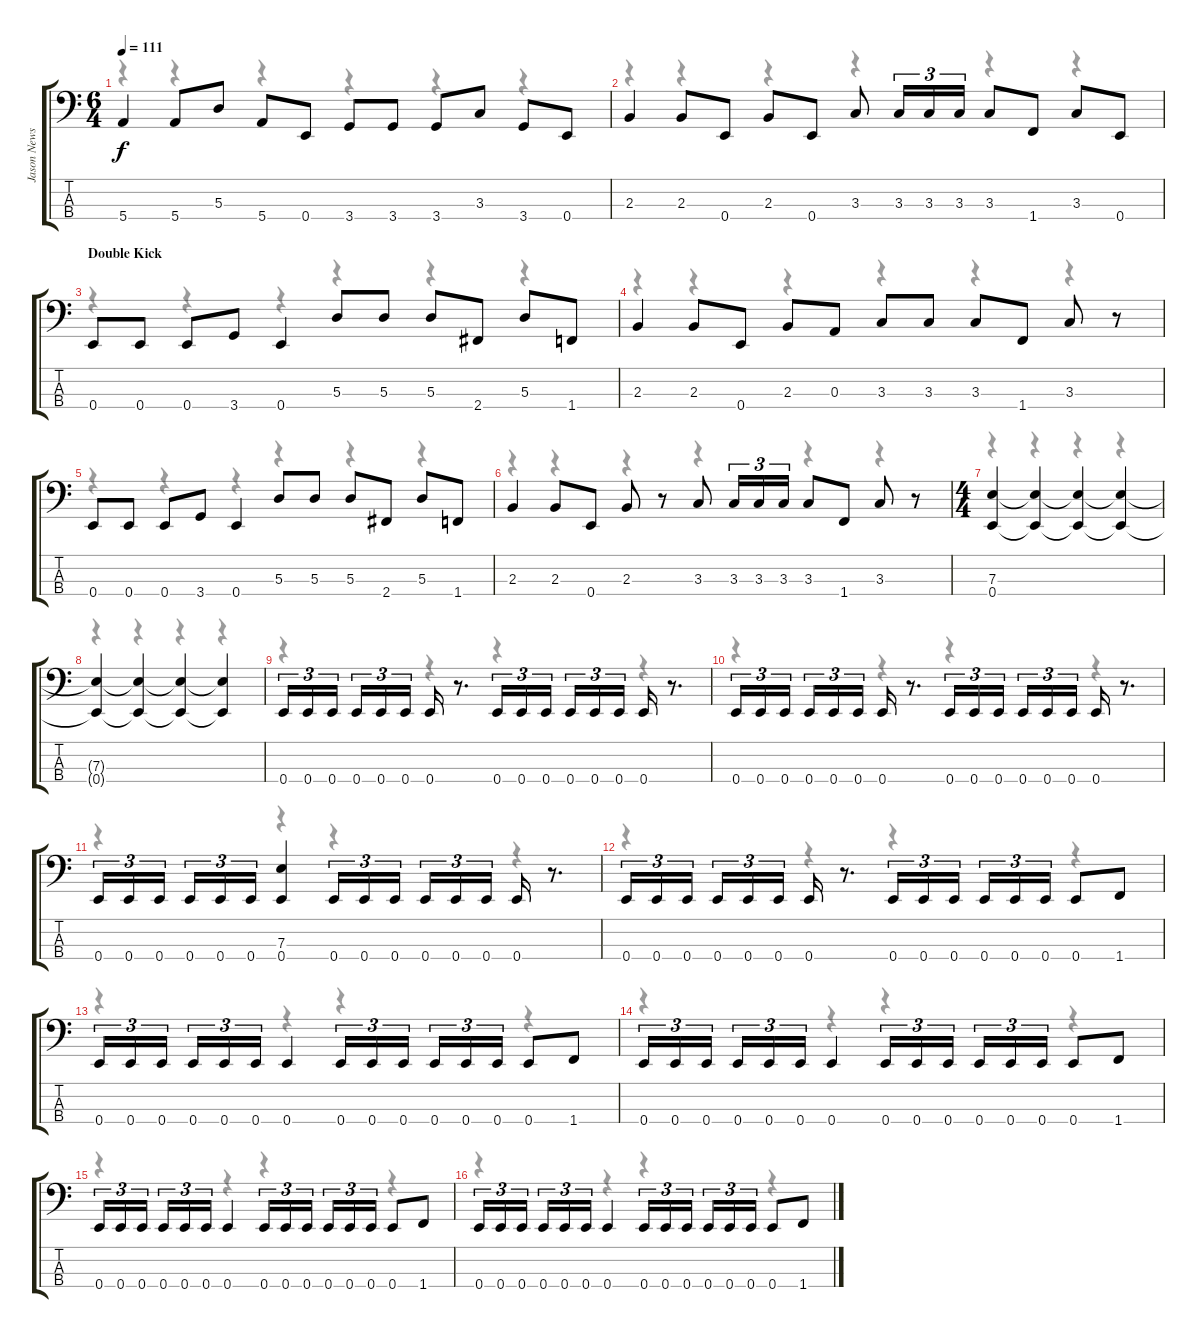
\track ("Jason Newsted (Bass)" "Jason News") {instrument electricbasspick}
\staff {score tabs}
\tuning (G2 D2 A1 E1) {hide}
\voice
\ts (6 4)
\tempo 111
\clef f4
\ks c
5.4.4{dy f} 5.4.8 5.3.8 5.4.8 0.4.8 3.4.8 3.4.8 3.4.8 3.3.8 3.4.8 0.4.8 |
2.3.4 2.3.8 0.4.8 2.3.8 0.4.8 3.3.8 3.3.16{tu (3 2)} 3.3.16{tu (3 2)} 3.3.16{tu (3 2)} 3.3.8 1.4.8 3.3.8 0.4.8 |
\section ("" "Double Kick")
0.4.8 0.4.8 0.4.8 3.4.8 0.4.4 5.3.8 5.3.8 5.3.8 2.4.8 5.3.8 1.4.8 |
2.3.4 2.3.8 0.4.8 2.3.8 0.3.8 3.3.8 3.3.8 3.3.8 1.4.8 3.3.8 r.8 |
0.4.8 0.4.8 0.4.8 3.4.8 0.4.4 5.3.8 5.3.8 5.3.8 2.4.8 5.3.8 1.4.8 |
2.3.4 2.3.8 0.4.8 2.3.8 r.8 3.3.8 3.3.16{tu (3 2)} 3.3.16{tu (3 2)} 3.3.16{tu (3 2)} 3.3.8 1.4.8 3.3.8 r.8 |
\ts (4 4)
(7.3 0.4).4 (7.3{t} 0.4{t}).4 (7.3{t} 0.4{t}).4 (7.3{t} 0.4{t}).4 |
(7.3{t} 0.4{t}).4 (7.3{t} 0.4{t}).4 (7.3{t} 0.4{t}).4 (7.3{t} 0.4{t}).4 |
0.4.16{tu (3 2)} 0.4.16{tu (3 2)} 0.4.16{tu (3 2)} 0.4.16{tu (3 2)} 0.4.16{tu (3 2)} 0.4.16{tu (3 2)} 0.4.16 r.8{d} 0.4.16{tu (3 2)} 0.4.16{tu (3 2)} 0.4.16{tu (3 2)} 0.4.16{tu (3 2)} 0.4.16{tu (3 2)} 0.4.16{tu (3 2)} 0.4.16 r.8{d} |
0.4.16{tu (3 2)} 0.4.16{tu (3 2)} 0.4.16{tu (3 2)} 0.4.16{tu (3 2)} 0.4.16{tu (3 2)} 0.4.16{tu (3 2)} 0.4.16 r.8{d} 0.4.16{tu (3 2)} 0.4.16{tu (3 2)} 0.4.16{tu (3 2)} 0.4.16{tu (3 2)} 0.4.16{tu (3 2)} 0.4.16{tu (3 2)} 0.4.16 r.8{d} |
0.4.16{tu (3 2)} 0.4.16{tu (3 2)} 0.4.16{tu (3 2)} 0.4.16{tu (3 2)} 0.4.16{tu (3 2)} 0.4.16{tu (3 2)} (7.3 0.4).4 0.4.16{tu (3 2)} 0.4.16{tu (3 2)} 0.4.16{tu (3 2)} 0.4.16{tu (3 2)} 0.4.16{tu (3 2)} 0.4.16{tu (3 2)} 0.4.16 r.8{d} |
0.4.16{tu (3 2)} 0.4.16{tu (3 2)} 0.4.16{tu (3 2)} 0.4.16{tu (3 2)} 0.4.16{tu (3 2)} 0.4.16{tu (3 2)} 0.4.16 r.8{d} 0.4.16{tu (3 2)} 0.4.16{tu (3 2)} 0.4.16{tu (3 2)} 0.4.16{tu (3 2)} 0.4.16{tu (3 2)} 0.4.16{tu (3 2)} 0.4.8 1.4.8 |
0.4.16{tu (3 2)} 0.4.16{tu (3 2)} 0.4.16{tu (3 2)} 0.4.16{tu (3 2)} 0.4.16{tu (3 2)} 0.4.16{tu (3 2)} 0.4.4 0.4.16{tu (3 2)} 0.4.16{tu (3 2)} 0.4.16{tu (3 2)} 0.4.16{tu (3 2)} 0.4.16{tu (3 2)} 0.4.16{tu (3 2)} 0.4.8 1.4.8 |
0.4.16{tu (3 2)} 0.4.16{tu (3 2)} 0.4.16{tu (3 2)} 0.4.16{tu (3 2)} 0.4.16{tu (3 2)} 0.4.16{tu (3 2)} 0.4.4 0.4.16{tu (3 2)} 0.4.16{tu (3 2)} 0.4.16{tu (3 2)} 0.4.16{tu (3 2)} 0.4.16{tu (3 2)} 0.4.16{tu (3 2)} 0.4.8 1.4.8 |
0.4.16{tu (3 2)} 0.4.16{tu (3 2)} 0.4.16{tu (3 2)} 0.4.16{tu (3 2)} 0.4.16{tu (3 2)} 0.4.16{tu (3 2)} 0.4.4 0.4.16{tu (3 2)} 0.4.16{tu (3 2)} 0.4.16{tu (3 2)} 0.4.16{tu (3 2)} 0.4.16{tu (3 2)} 0.4.16{tu (3 2)} 0.4.8 1.4.8 |
0.4.16{tu (3 2)} 0.4.16{tu (3 2)} 0.4.16{tu (3 2)} 0.4.16{tu (3 2)} 0.4.16{tu (3 2)} 0.4.16{tu (3 2)} 0.4.4 0.4.16{tu (3 2)} 0.4.16{tu (3 2)} 0.4.16{tu (3 2)} 0.4.16{tu (3 2)} 0.4.16{tu (3 2)} 0.4.16{tu (3 2)} 0.4.8 1.4.8
\voice
\clef f4
\ottava regular
\simile none
\ks c
r.4{dy f} r.4 r.4 r.4 r.4 r.4 |
r.4 r.4 r.4 r.4 r.4 r.4 |
r.4 r.4 r.4 r.4 r.4 r.4 |
r.4 r.4 r.4 r.4 r.4 r.4 |
r.4 r.4 r.4 r.4 r.4 r.4 |
r.4 r.4 r.4 r.4 r.4 r.4 |
r.4 r.4 r.4 r.4 |
r.4 r.4 r.4 r.4 |
r.4 r.4 r.4 r.4 |
r.4 r.4 r.4 r.4 |
r.4 r.4 r.4 r.4 |
r.4 r.4 r.4 r.4 |
r.4 r.4 r.4 r.4 |
r.4 r.4 r.4 r.4 |
r.4 r.4 r.4 r.4 |
r.4 r.4 r.4 r.4
